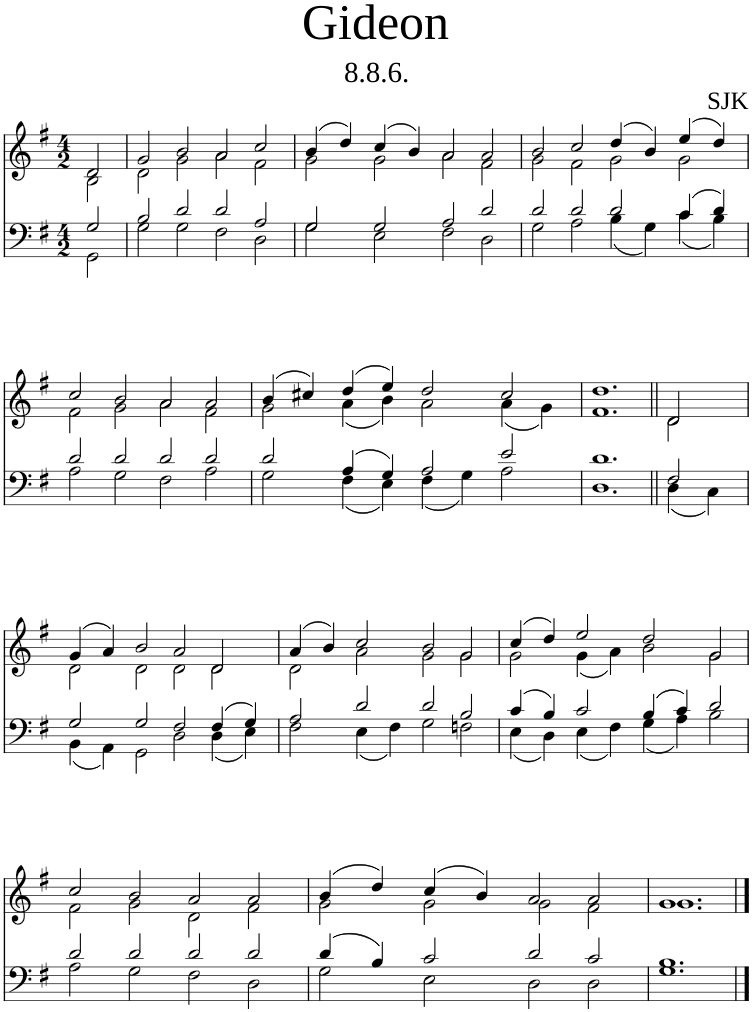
**kern	**kern
*part1	*part1
*staff2	*staff1
*I"Piano	*
*I'Pno	*
*clefF4	*clefG2
*k[f#]	*k[f#]
*M4/2	*M4/2
=1	=1
*^	*^
2G/	2GG\	2d/	2B\
=2	=2	=2	=2
2B/	2G\	2g/	2d\
2d/	2G\	2b/	2g\
2d/	2F#\	2a/	2a\
2A/	2D\	2cc/	2f#\
=3	=3	=3	=3
2G/	2G\	(4b/	2g\
.	.	4dd/)	.
2G/	2E\	(4cc/	2g\
.	.	4b/)	.
2A/	2F#\	2a/	2a\
2d/	2D\	2a/	2f#\
=4	=4	=4	=4
2d/	2G\	2b/	2g\
2d/	2A\	2cc/	2f#\
2d/	4B\	(4dd/	2g\
.	4G\	4b/)	.
4c/	4c\	(4ee/	2g\
4d/	4B\	4dd/)	.
!!LO:LB:g=z	!!
=5	=5	=5	=5
2d/	2A\	2cc/	2f#\
2d/	2G\	2b/	2g\
2d/	2F#\	2a/	2a\
2d/	2A\	2a/	2f#\
=6	=6	=6	=6
2d/	2G\	(4b/	2g\
.	.	4cc#X/)	.
4A/	4F#\	(4dd/	(4a\
4G/	4E\	4ee/)	4b\)
2A/	4F#\	2dd/	2a\
.	4G\	.	.
2e/	2A\	2cc#/	(4a\
.	.	.	4g\)
=7	=7	=7	=7
1.d	1.D	1.dd	1.f#
=8||	=8||	=8||	=8||
2F#/	4D\	2d/	2d\
.	4C\	.	.
!!LO:LB:g=z	!!
=9	=9	=9	=9
2G/	4BB\	(4g/	2d\
.	4AA\	4a/)	.
2G/	2GG\	2b/	2d\
2F#/	2D\	2a/	2d\
4F#/	4D\	2d/	2d\
4G/	4E\	.	.
=10	=10	=10	=10
2A/	2F#\	(4a/	2d\
.	.	4b/)	.
2d/	4E\	2cc/	2a\
.	4F#\	.	.
2d/	2G\	2b/	2g\
2B/	2Fn\	2g/	2g\
=11	=11	=11	=11
4c/	4E\	(4cc/	2g\
4B/	4D\	4dd/)	.
2c/	4E\	2ee/	(4g\
.	4F#\	.	4a\)
4B/	4G\	2dd/	2b\
4c/	4A\	.	.
2d/	2B\	2g/	2g\
!!LO:LB:g=z	!!
=12	=12	=12	=12
2d/	2A\	2cc/	2f#\
2d/	2G\	2b/	2g\
2d/	2F#\	2a/	2d\
2d/	2D\	2a/	2f#\
=13	=13	=13	=13
4d/	2G\	(4b/	2g\
4B/	.	4dd/)	.
2c/	2E\	(4cc/	2g\
.	.	4b/)	.
2d/	2D\	2a/	2g\
2c/	2D\	2a/	2f#\
=14	=14	=14	=14
1.B	1.G	1.g	1.g
*v	*v	*	*
*	*v	*v
==	==
*-	*-
